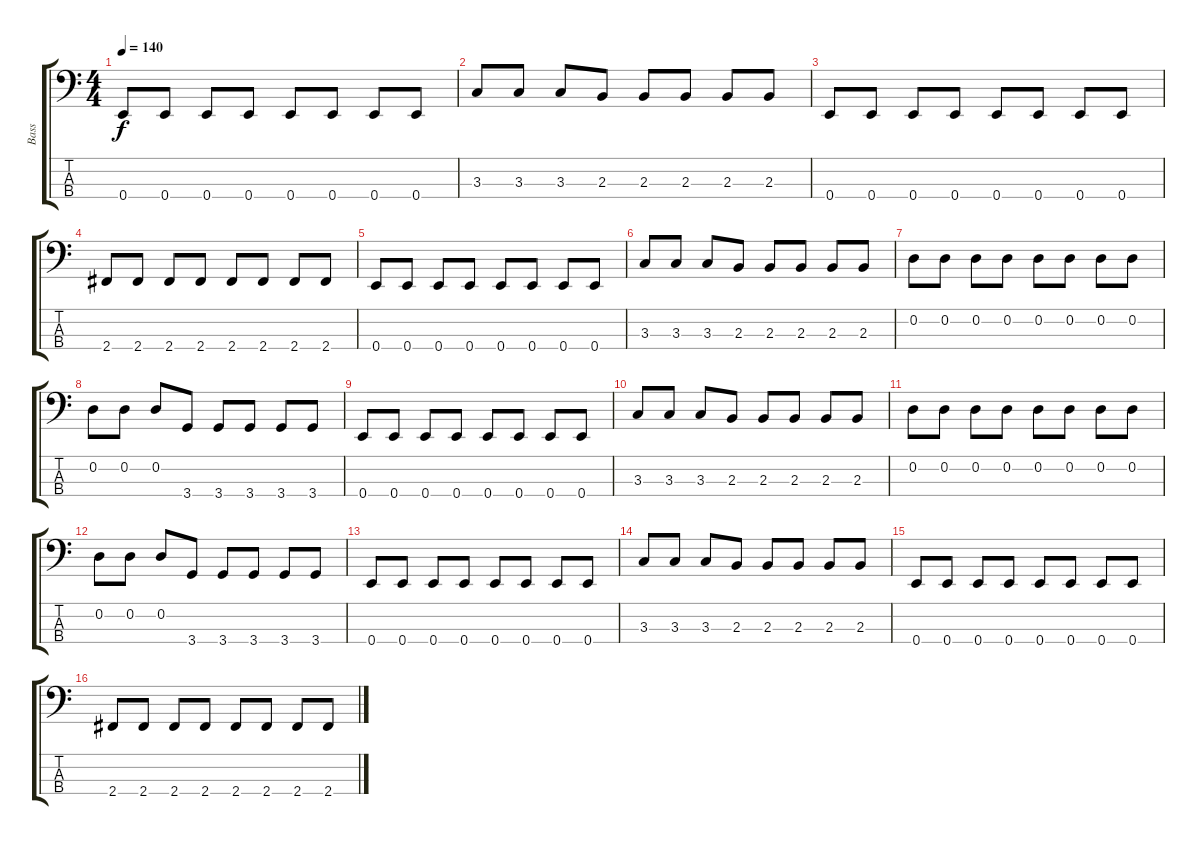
\track ("Bass" "Bass") {instrument electricbassfinger}
\staff {score tabs}
\tuning (G2 D2 A1 E1) {hide}
\ts (4 4)
\tempo 140
\clef f4
\ks c
0.4.8{dy f} 0.4.8 0.4.8 0.4.8 0.4.8 0.4.8 0.4.8 0.4.8 |
3.3.8 3.3.8 3.3.8 2.3.8 2.3.8 2.3.8 2.3.8 2.3.8 |
0.4.8 0.4.8 0.4.8 0.4.8 0.4.8 0.4.8 0.4.8 0.4.8 |
2.4.8 2.4.8 2.4.8 2.4.8 2.4.8 2.4.8 2.4.8 2.4.8 |
0.4.8 0.4.8 0.4.8 0.4.8 0.4.8 0.4.8 0.4.8 0.4.8 |
3.3.8 3.3.8 3.3.8 2.3.8 2.3.8 2.3.8 2.3.8 2.3.8 |
0.2.8 0.2.8 0.2.8 0.2.8 0.2.8 0.2.8 0.2.8 0.2.8 |
0.2.8 0.2.8 0.2.8 3.4.8 3.4.8 3.4.8 3.4.8 3.4.8 |
0.4.8 0.4.8 0.4.8 0.4.8 0.4.8 0.4.8 0.4.8 0.4.8 |
3.3.8 3.3.8 3.3.8 2.3.8 2.3.8 2.3.8 2.3.8 2.3.8 |
0.2.8 0.2.8 0.2.8 0.2.8 0.2.8 0.2.8 0.2.8 0.2.8 |
0.2.8 0.2.8 0.2.8 3.4.8 3.4.8 3.4.8 3.4.8 3.4.8 |
0.4.8 0.4.8 0.4.8 0.4.8 0.4.8 0.4.8 0.4.8 0.4.8 |
3.3.8 3.3.8 3.3.8 2.3.8 2.3.8 2.3.8 2.3.8 2.3.8 |
0.4.8 0.4.8 0.4.8 0.4.8 0.4.8 0.4.8 0.4.8 0.4.8 |
2.4.8 2.4.8 2.4.8 2.4.8 2.4.8 2.4.8 2.4.8 2.4.8
